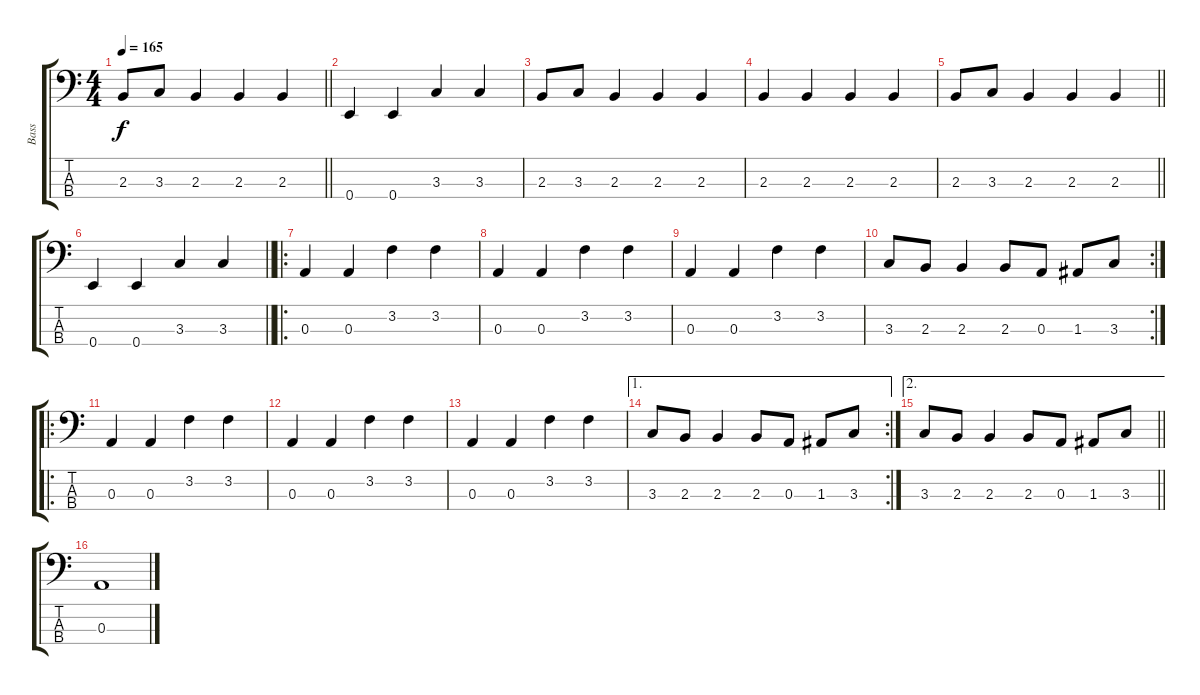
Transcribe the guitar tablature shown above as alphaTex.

\track ("Bass" "Bass") {instrument electricbassfinger}
\staff {score tabs}
\tuning (G2 D2 A1 E1) {hide}
\ts (4 4)
\tempo 165
\clef f4
\barLineRight lightlight
\ks c
2.3.8{dy f} 3.3.8 2.3.4 2.3.4 2.3.4 |
0.4.4 0.4.4 3.3.4 3.3.4 |
2.3.8 3.3.8 2.3.4 2.3.4 2.3.4 |
2.3.4 2.3.4 2.3.4 2.3.4 |
\barLineRight lightlight
2.3.8 3.3.8 2.3.4 2.3.4 2.3.4 |
\barLineRight lightlight
0.4.4 0.4.4 3.3.4 3.3.4 |
\ro
0.3.4 0.3.4 3.2.4 3.2.4 |
0.3.4 0.3.4 3.2.4 3.2.4 |
0.3.4 0.3.4 3.2.4 3.2.4 |
\rc 2
3.3.8 2.3.8 2.3.4 2.3.8 0.3.8 1.3.8 3.3.8 |
\ro
0.3.4 0.3.4 3.2.4 3.2.4 |
0.3.4 0.3.4 3.2.4 3.2.4 |
0.3.4 0.3.4 3.2.4 3.2.4 |
\ae 1
\rc 2
3.3.8 2.3.8 2.3.4 2.3.8 0.3.8 1.3.8 3.3.8 |
\ae 2
\barLineRight lightlight
3.3.8 2.3.8 2.3.4 2.3.8 0.3.8 1.3.8 3.3.8 |
0.3.1
